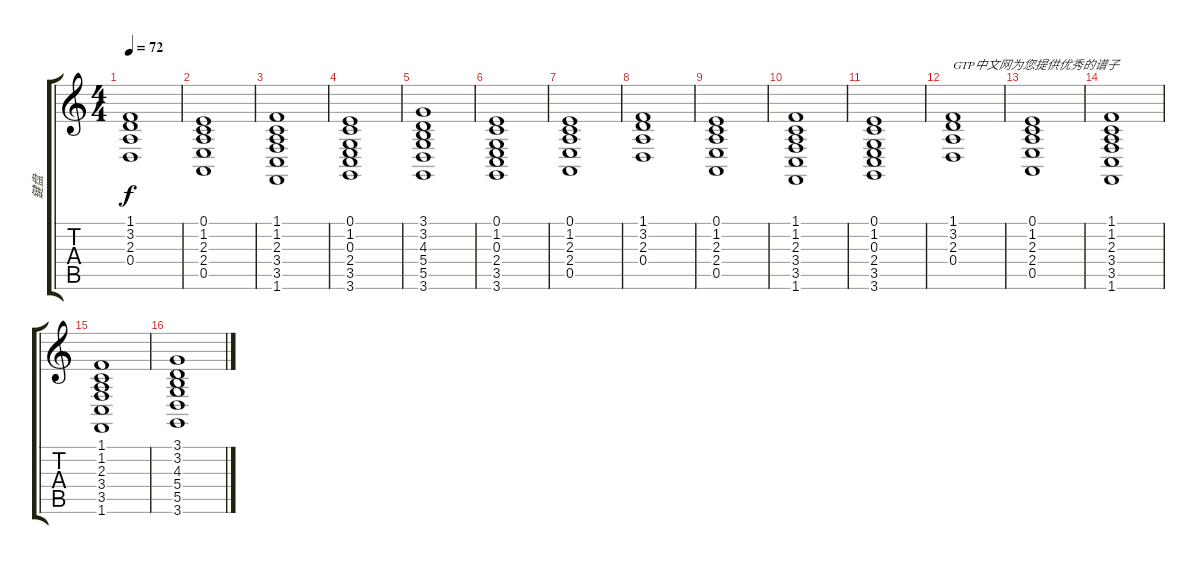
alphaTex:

\track ("鍵盘" "鍵盘") {instrument choiraahs bank 6}
\staff {score tabs}
\tuning (E4 B3 G3 D3 A2 E2) {hide}
\ts (4 4)
\tempo 72
\clef g2
\ks c
(1.1 3.2 2.3 0.4).1{dy f} |
(0.1 1.2 2.3 2.4 0.5).1 |
(1.1 1.2 2.3 3.4 3.5 1.6).1 |
(0.1 1.2 0.3 2.4 3.5 3.6).1 |
(3.1 3.2 4.3 5.4 5.5 3.6).1 |
(0.1 1.2 0.3 2.4 3.5 3.6).1 |
(0.1 1.2 2.3 2.4 0.5).1 |
(1.1 3.2 2.3 0.4).1 |
(0.1 1.2 2.3 2.4 0.5).1 |
(1.1 1.2 2.3 3.4 3.5 1.6).1 |
(0.1 1.2 0.3 2.4 3.5 3.6).1 |
(1.1 3.2 2.3 0.4).1{txt "GTP中文网为您提供优秀的谱子"} |
(0.1 1.2 2.3 2.4 0.5).1 |
(1.1 1.2 2.3 3.4 3.5 1.6).1 |
(1.1 1.2 2.3 3.4 3.5 1.6).1 |
(3.1 3.2 4.3 5.4 5.5 3.6).1
